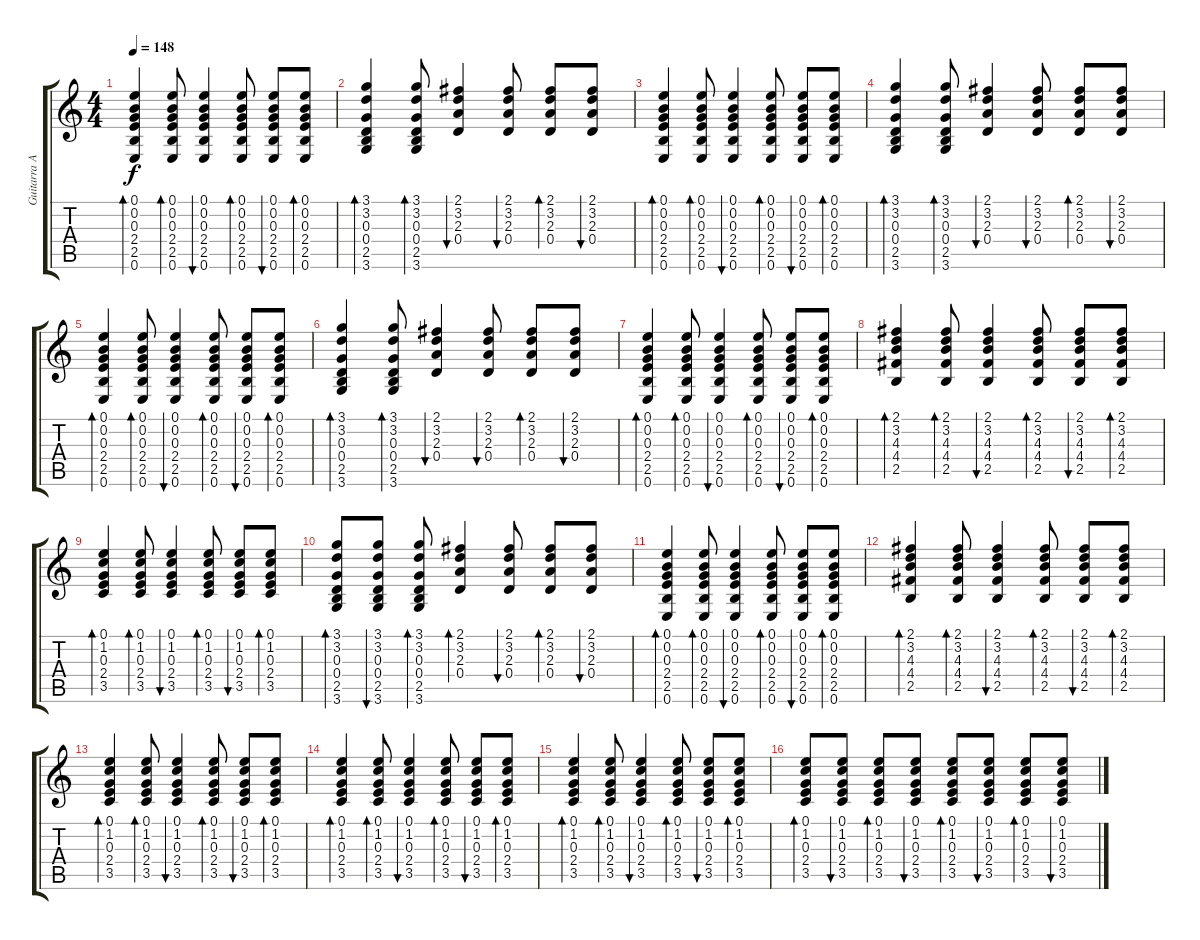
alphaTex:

\track ("Guitarra Acústica" "Guitarra A") {instrument acousticguitarsteel}
\staff {score tabs}
\tuning (E4 B3 G3 D3 A2 E2) {hide}
\ts (4 4)
\tempo 148
\clef g2
\ks c
(0.1 0.2 0.3 2.4 2.5 0.6).4{bd 30 dy f} (0.1 0.2 0.3 2.4 2.5 0.6).8{bd 30} (0.1 0.2 0.3 2.4 2.5 0.6).4{bu 30} (0.1 0.2 0.3 2.4 2.5 0.6).8{bd 30} (0.1 0.2 0.3 2.4 2.5 0.6).8{bu 30} (0.1 0.2 0.3 2.4 2.5 0.6).8{bd 30} |
(3.1 3.2 0.3 0.4 2.5 3.6).4{bd 30} (3.1 3.2 0.3 0.4 2.5 3.6).8{bd 30} (2.1 3.2 2.3 0.4).4{bu 30} (2.1 3.2 2.3 0.4).8{bu 30} (2.1 3.2 2.3 0.4).8{bd 30} (2.1 3.2 2.3 0.4).8{bu 30} |
(0.1 0.2 0.3 2.4 2.5 0.6).4{bd 30} (0.1 0.2 0.3 2.4 2.5 0.6).8{bd 30} (0.1 0.2 0.3 2.4 2.5 0.6).4{bu 30} (0.1 0.2 0.3 2.4 2.5 0.6).8{bd 30} (0.1 0.2 0.3 2.4 2.5 0.6).8{bu 30} (0.1 0.2 0.3 2.4 2.5 0.6).8{bd 30} |
(3.1 3.2 0.3 0.4 2.5 3.6).4{bd 30} (3.1 3.2 0.3 0.4 2.5 3.6).8{bd 30} (2.1 3.2 2.3 0.4).4{bu 30} (2.1 3.2 2.3 0.4).8{bu 30} (2.1 3.2 2.3 0.4).8{bd 30} (2.1 3.2 2.3 0.4).8{bu 30} |
(0.1 0.2 0.3 2.4 2.5 0.6).4{bd 30} (0.1 0.2 0.3 2.4 2.5 0.6).8{bd 30} (0.1 0.2 0.3 2.4 2.5 0.6).4{bu 30} (0.1 0.2 0.3 2.4 2.5 0.6).8{bd 30} (0.1 0.2 0.3 2.4 2.5 0.6).8{bu 30} (0.1 0.2 0.3 2.4 2.5 0.6).8{bd 30} |
(3.1 3.2 0.3 0.4 2.5 3.6).4{bd 30} (3.1 3.2 0.3 0.4 2.5 3.6).8{bd 30} (2.1 3.2 2.3 0.4).4{bu 30} (2.1 3.2 2.3 0.4).8{bu 30} (2.1 3.2 2.3 0.4).8{bd 30} (2.1 3.2 2.3 0.4).8{bu 30} |
(0.1 0.2 0.3 2.4 2.5 0.6).4{bd 30} (0.1 0.2 0.3 2.4 2.5 0.6).8{bd 30} (0.1 0.2 0.3 2.4 2.5 0.6).4{bu 30} (0.1 0.2 0.3 2.4 2.5 0.6).8{bd 30} (0.1 0.2 0.3 2.4 2.5 0.6).8{bu 30} (0.1 0.2 0.3 2.4 2.5 0.6).8{bd 30} |
(2.1 3.2 4.3 4.4 2.5).4{bd 30} (2.1 3.2 4.3 4.4 2.5).8{bd 30} (2.1 3.2 4.3 4.4 2.5).4{bu 30} (2.1 3.2 4.3 4.4 2.5).8{bd 30} (2.1 3.2 4.3 4.4 2.5).8{bu 30} (2.1 3.2 4.3 4.4 2.5).8{bd 30} |
(0.1 1.2 0.3 2.4 3.5).4{bd 30} (0.1 1.2 0.3 2.4 3.5).8{bd 30} (0.1 1.2 0.3 2.4 3.5).4{bu 30} (0.1 1.2 0.3 2.4 3.5).8{bd 30} (0.1 1.2 0.3 2.4 3.5).8{bu 30} (0.1 1.2 0.3 2.4 3.5).8{bd 30} |
(3.1 3.2 0.3 0.4 2.5 3.6).8{bd 30} (3.1 3.2 0.3 0.4 2.5 3.6).8{bu 30} (3.1 3.2 0.3 0.4 2.5 3.6).8{bd 30} (2.1 3.2 2.3 0.4).4{bd 120} (2.1 3.2 2.3 0.4).8{bu 30} (2.1 3.2 2.3 0.4).8{bd 30} (2.1 3.2 2.3 0.4).8{bu 30} |
(0.1 0.2 0.3 2.4 2.5 0.6).4{bd 30} (0.1 0.2 0.3 2.4 2.5 0.6).8{bd 30} (0.1 0.2 0.3 2.4 2.5 0.6).4{bu 30} (0.1 0.2 0.3 2.4 2.5 0.6).8{bd 30} (0.1 0.2 0.3 2.4 2.5 0.6).8{bu 30} (0.1 0.2 0.3 2.4 2.5 0.6).8{bd 30} |
(2.1 3.2 4.3 4.4 2.5).4{bd 30} (2.1 3.2 4.3 4.4 2.5).8{bd 30} (2.1 3.2 4.3 4.4 2.5).4{bu 30} (2.1 3.2 4.3 4.4 2.5).8{bd 30} (2.1 3.2 4.3 4.4 2.5).8{bu 30} (2.1 3.2 4.3 4.4 2.5).8{bd 30} |
(0.1 1.2 0.3 2.4 3.5).4{bd 30} (0.1 1.2 0.3 2.4 3.5).8{bd 30} (0.1 1.2 0.3 2.4 3.5).4{bu 30} (0.1 1.2 0.3 2.4 3.5).8{bd 30} (0.1 1.2 0.3 2.4 3.5).8{bu 30} (0.1 1.2 0.3 2.4 3.5).8{bd 30} |
(0.1 1.2 0.3 2.4 3.5).4{bd 30} (0.1 1.2 0.3 2.4 3.5).8{bd 30} (0.1 1.2 0.3 2.4 3.5).4{bu 30} (0.1 1.2 0.3 2.4 3.5).8{bd 30} (0.1 1.2 0.3 2.4 3.5).8{bu 30} (0.1 1.2 0.3 2.4 3.5).8{bd 30} |
(0.1 1.2 0.3 2.4 3.5).4{bd 30} (0.1 1.2 0.3 2.4 3.5).8{bd 30} (0.1 1.2 0.3 2.4 3.5).4{bu 30} (0.1 1.2 0.3 2.4 3.5).8{bd 30} (0.1 1.2 0.3 2.4 3.5).8{bu 30} (0.1 1.2 0.3 2.4 3.5).8{bd 30} |
(0.1 1.2 0.3 2.4 3.5).8{bd 30} (0.1 1.2 0.3 2.4 3.5).8{bu 30} (0.1 1.2 0.3 2.4 3.5).8{bd 30} (0.1 1.2 0.3 2.4 3.5).8{bu 30} (0.1 1.2 0.3 2.4 3.5).8{bd 30} (0.1 1.2 0.3 2.4 3.5).8{bu 30} (0.1 1.2 0.3 2.4 3.5).8{bd 30} (0.1 1.2 0.3 2.4 3.5).8{bu 30}
